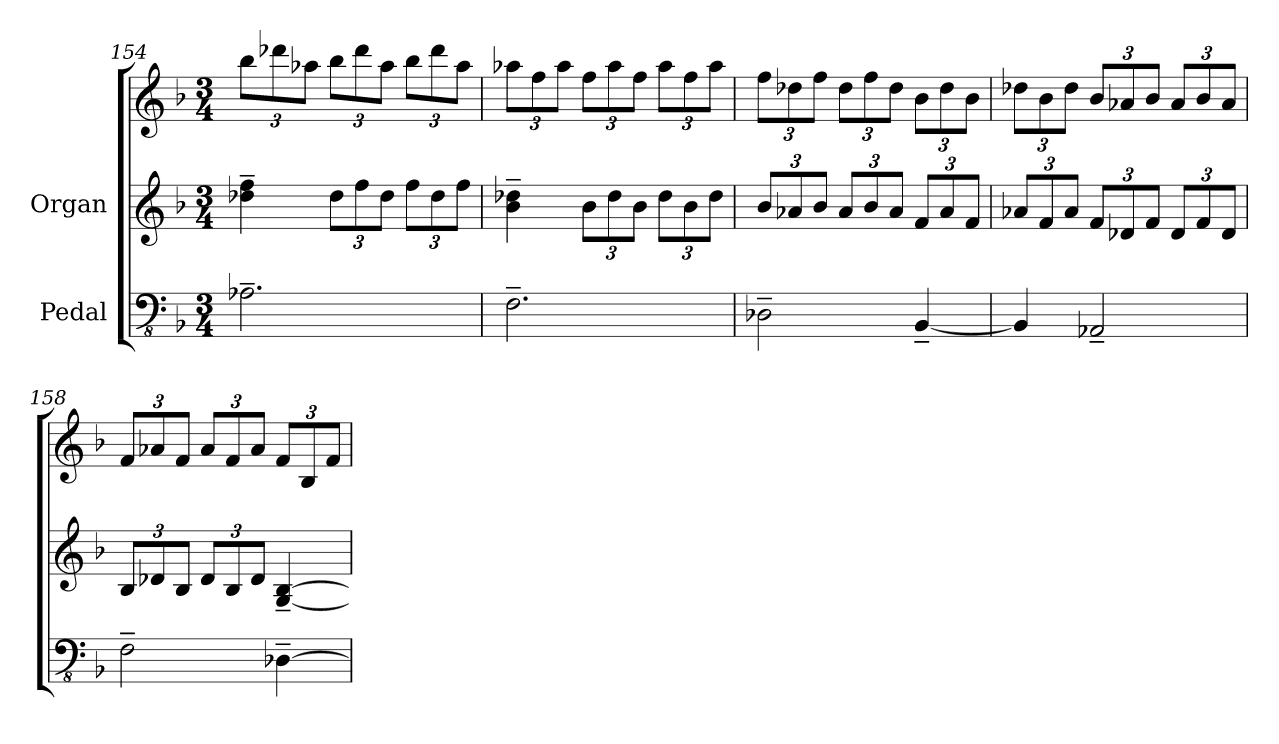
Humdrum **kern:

**kern	**kern	**kern
*part2	*part1	*part1
*staff3	*staff2	*staff1
*I"Pedal	*I"Organ	*
*clefFv4	*clefG2	*clefG2
*k[b-]	*k[b-]	*k[b-]
*M3/4	*M3/4	*M3/4
*	*	*Xbrackettup
=154	=154	=154
2.AA-X~\	4dd-X\~ 4ff\~	12bb-\L
.	.	12ddd-X\
.	.	12aa-X\J
*	*Xbrackettup	*
.	12dd-\L	12bb-\L
.	12ff\	12ddd-\
.	12dd-\J	12aa-\J
.	12ff\L	12bb-\L
.	12dd-\	12ddd-\
.	12ff\J	12aa-\J
!!LO:PB:g=z
=155	=155	=155
2.FF~\	4b-\~ 4dd-X\~	12aa-X\L
.	.	12ff\
.	.	12aa-\J
.	12b-\L	12ff\L
.	12dd-\	12aa-\
.	12b-\J	12ff\J
.	12dd-\L	12aa-\L
.	12b-\	12ff\
.	12dd-\J	12aa-\J
=156	=156	=156
2DD-X~\	12b-/L	12ff\L
.	12a-X/	12dd-X\
.	12b-/J	12ff\J
.	12a-/L	12dd-\L
.	12b-/	12ff\
.	12a-/J	12dd-\J
[4BBB-~/	12f/L	12b-\L
.	12a-/	12dd-\
.	12f/J	12b-\J
=157	=157	=157
4BBB-/]	12a-X/L	12dd-X\L
.	12f/	12b-\
.	12a-/J	12dd-\J
2AAA-X~/	12f/L	12b-/L
.	12d-X/	12a-X/
.	12f/J	12b-/J
.	12d-/L	12a-/L
.	12f/	12b-/
.	12d-/J	12a-/J
=158	=158	=158
2FF~\	12B-/L	12f/L
.	12d-X/	12a-X/
.	12B-/J	12f/J
.	12d-/L	12a-/L
.	12B-/	12f/
.	12d-/J	12a-/J
[4DD-X~\	[4G/~ [4B-/~	12f/L
.	.	12B-/
.	.	12f/J
=	=	=
*-	*-	*-
